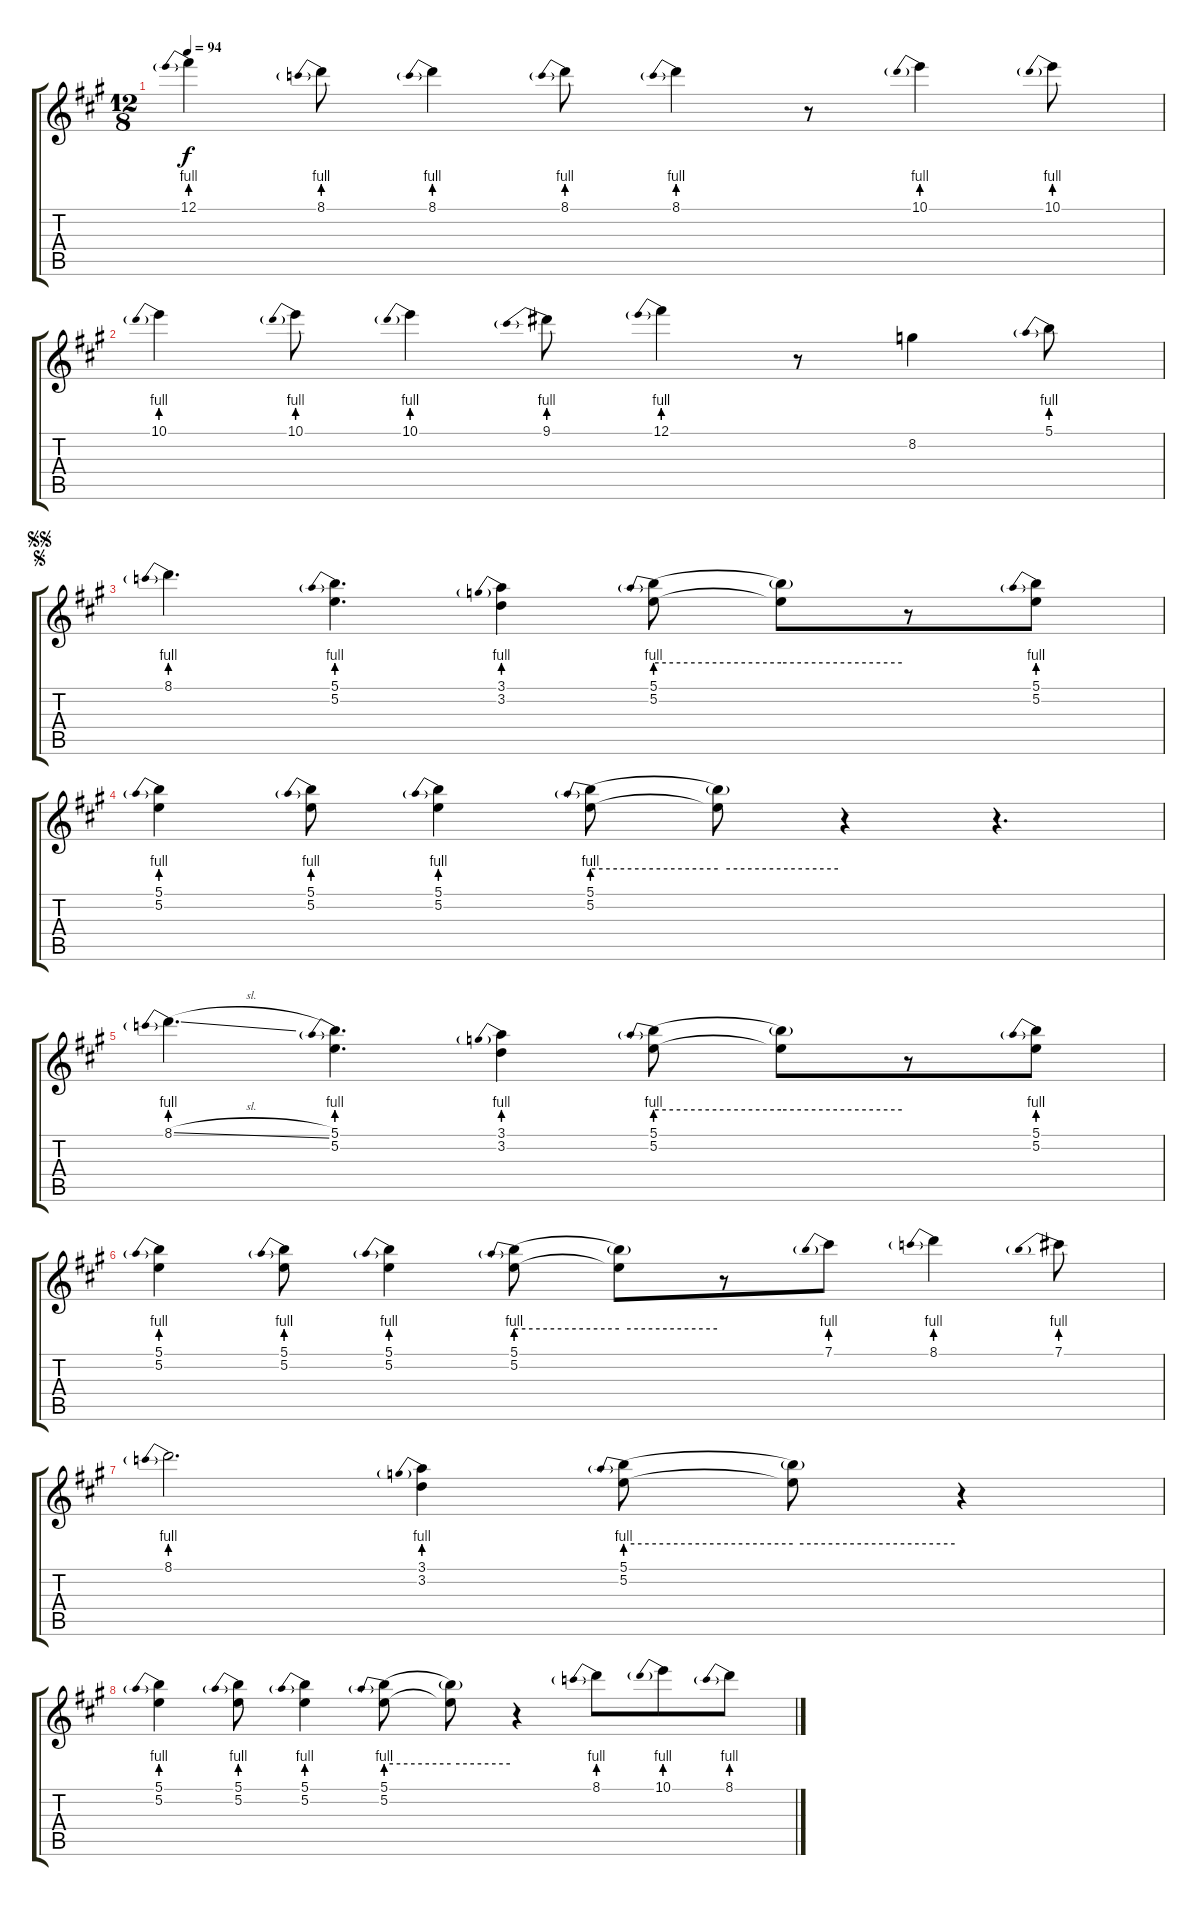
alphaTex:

\track "" {instrument overdrivenguitar}
\staff {score tabs}
\tuning (E4 B3 G3 D3 A2 E2) {hide}
\ts (12 8)
\tempo 94
\clef g2
\ks a
12.1{be (prebend 0 4 60 4)}.4{dy f} 8.1{be (prebend 0 4 60 4)}.8 8.1{be (prebend 0 4 60 4)}.4 8.1{be (prebend 0 4 60 4)}.8 8.1{be (prebend 0 4 60 4)}.4 r.8 10.1{be (prebend 0 4 60 4)}.4 10.1{be (prebend 0 4 60 4)}.8 |
10.1{be (prebend 0 4 60 4)}.4 10.1{be (prebend 0 4 60 4)}.8 10.1{be (prebend 0 4 60 4)}.4 9.1{be (prebend 0 4 60 4)}.8 12.1{be (prebend 0 4 60 4)}.4 r.8 8.2.4 5.1{be (prebend 0 4 60 4)}.8 |
\jump segno
\jump segnosegno
8.1{be (prebend 0 4 60 4)}.4{d} (5.1{be (prebend 0 4 60 4)} 5.2).4{d} (3.1{be (prebend 0 4 60 4)} 3.2).4 (5.1{be (prebend 0 4 60 4)} 5.2).8 (5.1{be (hold 0 4 60 4) t} 5.2{t}).8 r.8 (5.1{be (prebend 0 4 60 4)} 5.2).8 |
(5.1{be (prebend 0 4 60 4)} 5.2).4 (5.1{be (prebend 0 4 60 4)} 5.2).8 (5.1{be (prebend 0 4 60 4)} 5.2).4 (5.1{be (prebend 0 4 60 4)} 5.2).8 (5.1{be (hold 0 4 60 4) t} 5.2{t}).8 r.4 r.4{d} |
8.1{be (prebend 0 4 60 4) sl}.4{d} (5.1{be (prebend 0 4 60 4)} 5.2).4{d} (3.1{be (prebend 0 4 60 4)} 3.2).4 (5.1{be (prebend 0 4 60 4)} 5.2).8 (5.1{be (hold 0 4 60 4) t} 5.2{t}).8 r.8 (5.1{be (prebend 0 4 60 4)} 5.2).8 |
(5.1{be (prebend 0 4 60 4)} 5.2).4 (5.1{be (prebend 0 4 60 4)} 5.2).8 (5.1{be (prebend 0 4 60 4)} 5.2).4 (5.1{be (prebend 0 4 60 4)} 5.2).8 (5.1{be (hold 0 4 60 4) t} 5.2{t}).8 r.8 7.1{be (prebend 0 4 60 4)}.8 8.1{be (prebend 0 4 60 4)}.4 7.1{be (prebend 0 4 60 4)}.8 |
8.1{be (prebend 0 4 60 4)}.2{d} (3.1{be (prebend 0 4 60 4)} 3.2).4 (5.1{be (prebend 0 4 60 4)} 5.2).8 (5.1{be (hold 0 4 60 4) t} 5.2{t}).8 r.4 |
(5.1{be (prebend 0 4 60 4)} 5.2).4 (5.1{be (prebend 0 4 60 4)} 5.2).8 (5.1{be (prebend 0 4 60 4)} 5.2).4 (5.1{be (prebend 0 4 60 4)} 5.2).8 (5.1{be (hold 0 4 60 4) t} 5.2{t}).8 r.4 8.1{be (prebend 0 4 60 4)}.8 10.1{be (prebend 0 4 60 4)}.8 8.1{be (prebend 0 4 60 4)}.8
